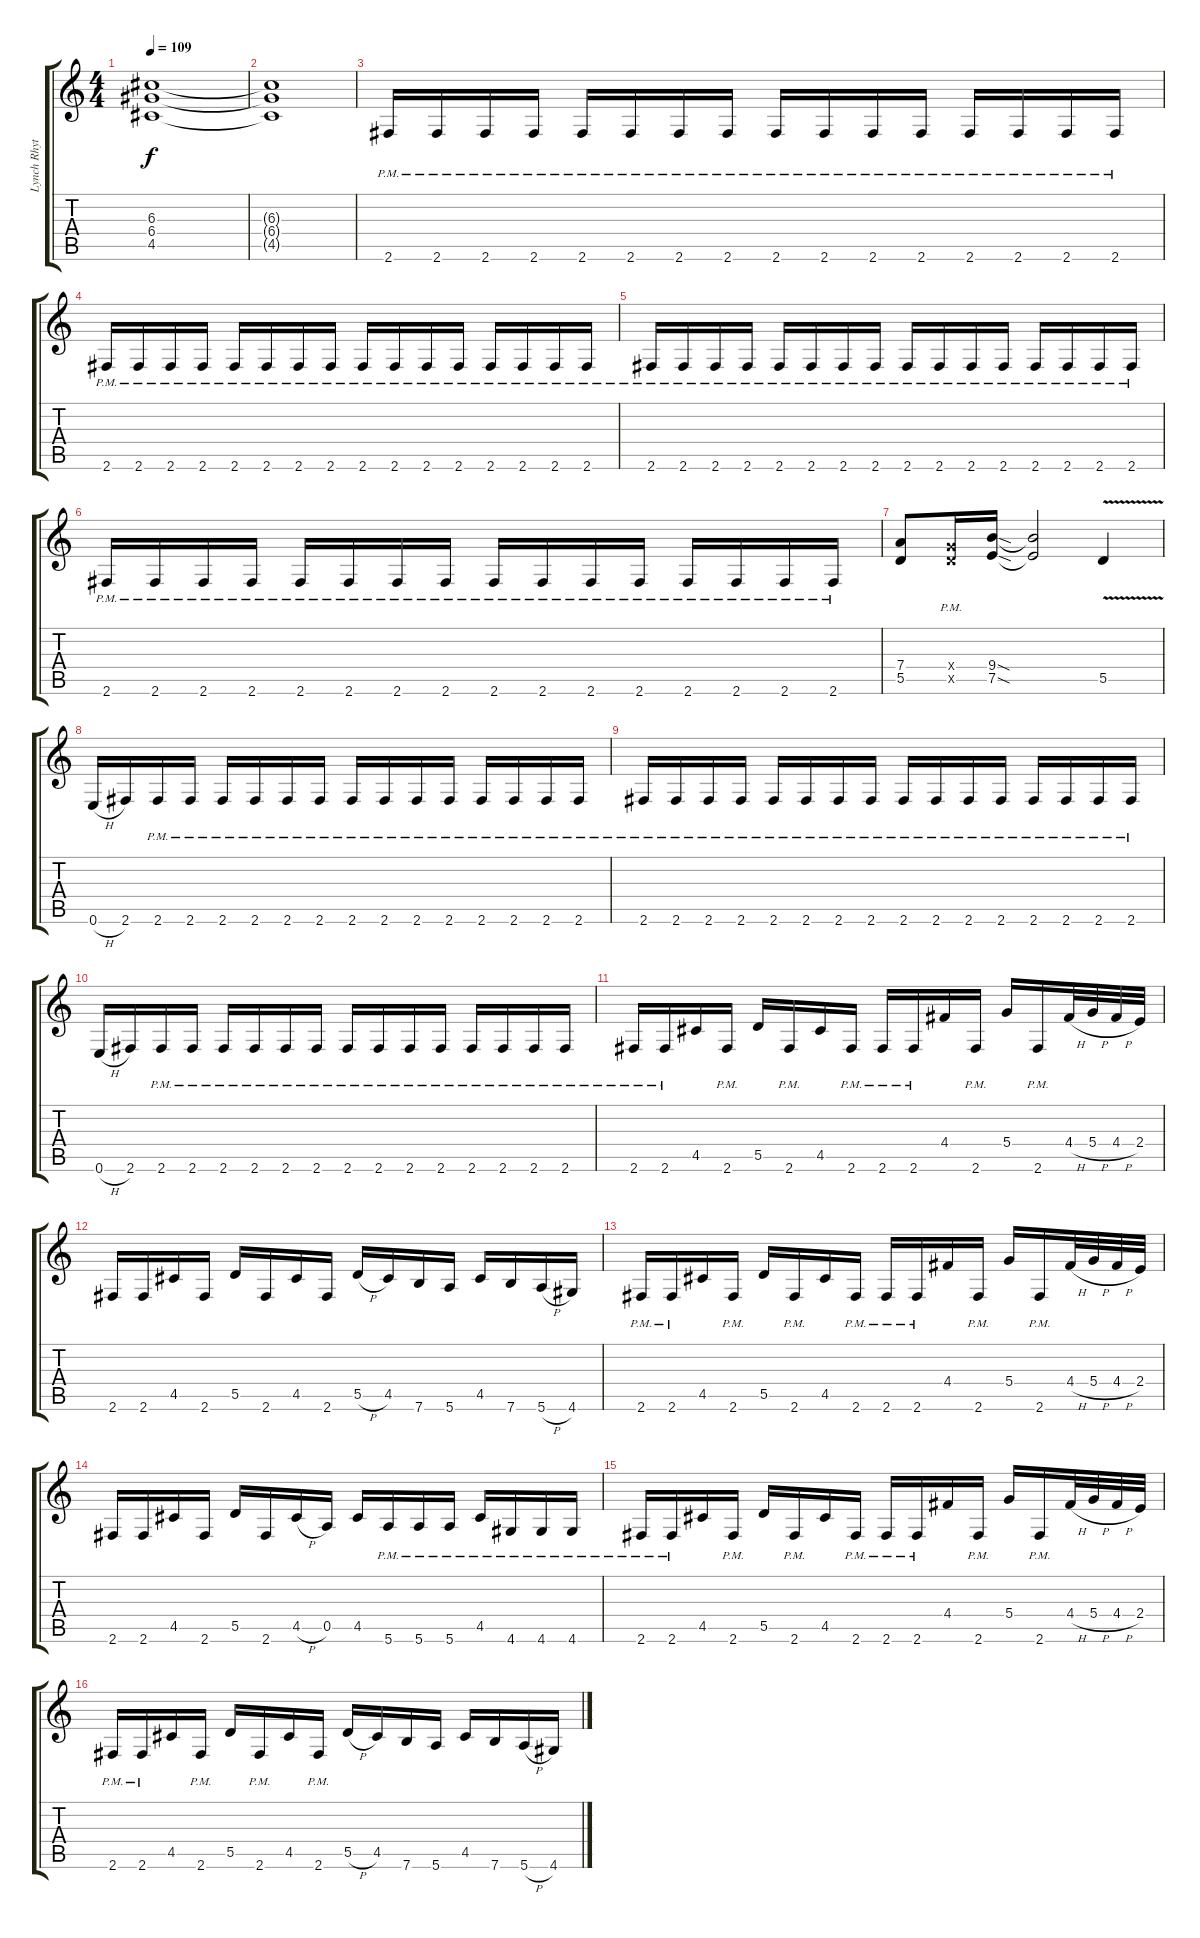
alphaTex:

\track ("Lynch Rhythm" "Lynch Rhyt") {instrument distortionguitar}
\staff {score tabs}
\tuning (E4 B3 G3 D3 A2 E2) {hide}
\ts (4 4)
\tempo 109
\clef g2
\ks c
(6.3 6.4 4.5).1{dy f} |
(6.3{t} 6.4{t} 4.5{t}).1 |
2.6{pm}.16 2.6{pm}.16 2.6{pm}.16 2.6{pm}.16 2.6{pm}.16 2.6{pm}.16 2.6{pm}.16 2.6{pm}.16 2.6{pm}.16 2.6{pm}.16 2.6{pm}.16 2.6{pm}.16 2.6{pm}.16 2.6{pm}.16 2.6{pm}.16 2.6{pm}.16 |
2.6{pm}.16 2.6{pm}.16 2.6{pm}.16 2.6{pm}.16 2.6{pm}.16 2.6{pm}.16 2.6{pm}.16 2.6{pm}.16 2.6{pm}.16 2.6{pm}.16 2.6{pm}.16 2.6{pm}.16 2.6{pm}.16 2.6{pm}.16 2.6{pm}.16 2.6{pm}.16 |
2.6{pm}.16 2.6{pm}.16 2.6{pm}.16 2.6{pm}.16 2.6{pm}.16 2.6{pm}.16 2.6{pm}.16 2.6{pm}.16 2.6{pm}.16 2.6{pm}.16 2.6{pm}.16 2.6{pm}.16 2.6{pm}.16 2.6{pm}.16 2.6{pm}.16 2.6{pm}.16 |
2.6{pm}.16 2.6{pm}.16 2.6{pm}.16 2.6{pm}.16 2.6{pm}.16 2.6{pm}.16 2.6{pm}.16 2.6{pm}.16 2.6{pm}.16 2.6{pm}.16 2.6{pm}.16 2.6{pm}.16 2.6{pm}.16 2.6{pm}.16 2.6{pm}.16 2.6{pm}.16 |
(7.4 5.5).8 (5.4{pm x} 5.5{pm x}).16 (9.4{sod} 7.5{sod}).16 (9.4{t} 7.5{t}).2 5.5{v}.4 |
0.6{h}.16 2.6.16 2.6{pm}.16 2.6{pm}.16 2.6{pm}.16 2.6{pm}.16 2.6{pm}.16 2.6{pm}.16 2.6{pm}.16 2.6{pm}.16 2.6{pm}.16 2.6{pm}.16 2.6{pm}.16 2.6{pm}.16 2.6{pm}.16 2.6{pm}.16 |
2.6{pm}.16 2.6{pm}.16 2.6{pm}.16 2.6{pm}.16 2.6{pm}.16 2.6{pm}.16 2.6{pm}.16 2.6{pm}.16 2.6{pm}.16 2.6{pm}.16 2.6{pm}.16 2.6{pm}.16 2.6{pm}.16 2.6{pm}.16 2.6{pm}.16 2.6{pm}.16 |
0.6{h}.16 2.6.16 2.6{pm}.16 2.6{pm}.16 2.6{pm}.16 2.6{pm}.16 2.6{pm}.16 2.6{pm}.16 2.6{pm}.16 2.6{pm}.16 2.6{pm}.16 2.6{pm}.16 2.6{pm}.16 2.6{pm}.16 2.6{pm}.16 2.6{pm}.16 |
2.6{pm}.16 2.6{pm}.16 4.5.16 2.6{pm}.16 5.5.16 2.6{pm}.16 4.5.16 2.6{pm}.16 2.6{pm}.16 2.6{pm}.16 4.4.16 2.6{pm}.16 5.4.16 2.6{pm}.16 4.4{h}.32 5.4{h}.32 4.4{h}.32 2.4.32 |
2.6.16 2.6.16 4.5.16 2.6.16 5.5.16 2.6.16 4.5.16 2.6.16 5.5{h}.16 4.5.16 7.6.16 5.6.16 4.5.16 7.6.16 5.6{h}.16 4.6.16 |
2.6{pm}.16 2.6{pm}.16 4.5.16 2.6{pm}.16 5.5.16 2.6{pm}.16 4.5.16 2.6{pm}.16 2.6{pm}.16 2.6{pm}.16 4.4.16 2.6{pm}.16 5.4.16 2.6{pm}.16 4.4{h}.32 5.4{h}.32 4.4{h}.32 2.4.32 |
2.6.16 2.6.16 4.5.16 2.6.16 5.5.16 2.6.16 4.5{h}.16 0.5.16 4.5.16 5.6{pm}.16 5.6{pm}.16 5.6{pm}.16 4.5{pm}.16 4.6{pm}.16 4.6{pm}.16 4.6{pm}.16 |
2.6{pm}.16 2.6{pm}.16 4.5.16 2.6{pm}.16 5.5.16 2.6{pm}.16 4.5.16 2.6{pm}.16 2.6{pm}.16 2.6{pm}.16 4.4.16 2.6{pm}.16 5.4.16 2.6{pm}.16 4.4{h}.32 5.4{h}.32 4.4{h}.32 2.4.32 |
2.6{pm}.16 2.6{pm}.16 4.5.16 2.6{pm}.16 5.5.16 2.6{pm}.16 4.5.16 2.6{pm}.16 5.5{h}.16 4.5.16 7.6.16 5.6.16 4.5.16 7.6.16 5.6{h}.16 4.6.16
